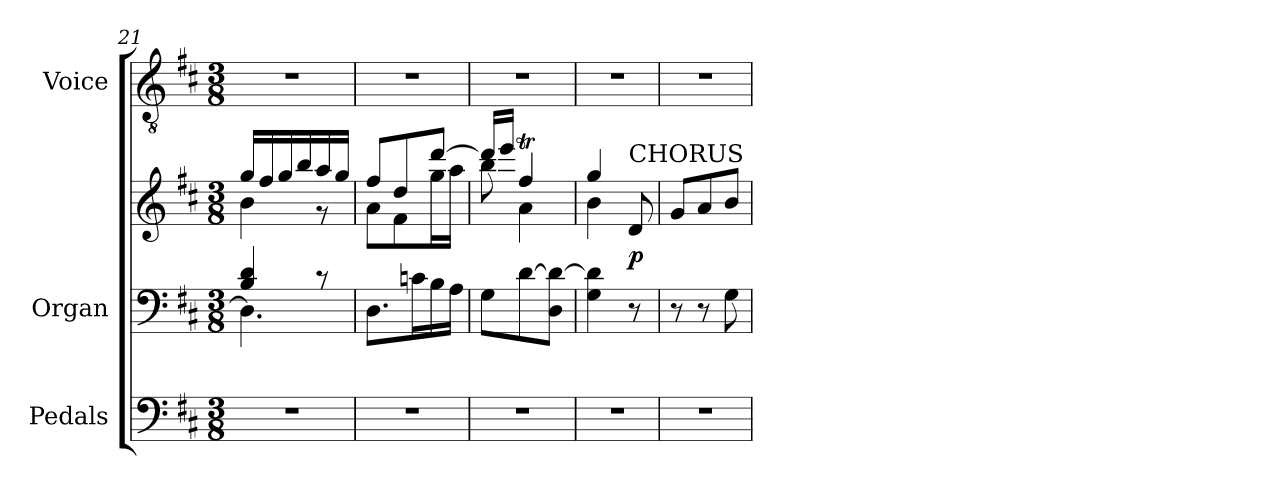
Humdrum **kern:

**kern	**kern	**kern	**dynam	**kern
*part3	*part2	*part2	*part2	*part1
*staff4	*staff3	*staff2	*staff2/3	*staff1
*I"Pedals	*I"Organ	*	*	*I"Voice
*I'Ped.	*I'Org.	*	*	*I'Voice
*clefF4	*clefF4	*clefG2	*	*clefGv2
*	*	*	*	*ITrd7c12
*k[f#c#]	*k[f#c#]	*k[f#c#]	*	*k[f#c#]
*b:	*b:	*b:	*	*b:
*M3/8	*M3/8	*M3/8	*	*M3/8
=21	=21	=21	=21	=21
!LO:N:vis=1	!	!	!	!LO:N:vis=1
*	*^	*^	*	*
4.r	4Bi/ 4di	4.Di\]	16ggi/LL	4bi\	.	4.r
.	.	.	16ff#i/	.	.	.
.	.	.	16ggi/	.	.	.
.	.	.	16bbi/	.	.	.
.	8r	.	16aai/	8r	.	.
.	.	.	16ggi/JJ	.	.	.
*	*v	*v	*	*	*	*
=22	=22	=22	=22	=22	=22
!LO:N:vis=1	!	!	!	!	!LO:N:vis=1
4.r	8.Di\L	8ff#i/L	8ai\L	.	4.r
.	.	8ddi/	8f#i\	.	.
.	16cni\L	.	.	.	.
.	16Bi\	[>8dddi/J	16ggi\L	.	.
.	16Ai\JJ	.	16aai\JJ	.	.
=23	=23	=23	=23	=23	=23
!LO:N:vis=1	!	!	!	!	!LO:N:vis=1
4.r	8Gi\L	16dddi/LL]	8bbi\	.	4.r
.	.	16eeei/JJ	.	.	.
.	[>8di\	4ff#ti/	4ai\	.	.
.	8Di\ 8di_>J	.	.	.	.
=24	=24	=24	=24	=24	=24
!LO:N:vis=1	!	!	!	!	!LO:N:vis=1
4.r	4Gi\ 4di]	4ggi/	4bi\	.	4.r
!	!	!LO:TX:a:t=CHORUS	!	!	!
.	8r	8di/	8ryy	p	.
=25	=25	=25	=25	=25	=25
!LO:N:vis=1	!	!	!	!	!LO:N:vis=1
*	*	*v	*v	*	*
4.r	8r	8gi/L	.	4.r
.	8r	8ai/	.	.
.	8Gi\	8bi/J	.	.
=	=	=	=	=
*-	*-	*-	*-	*-
